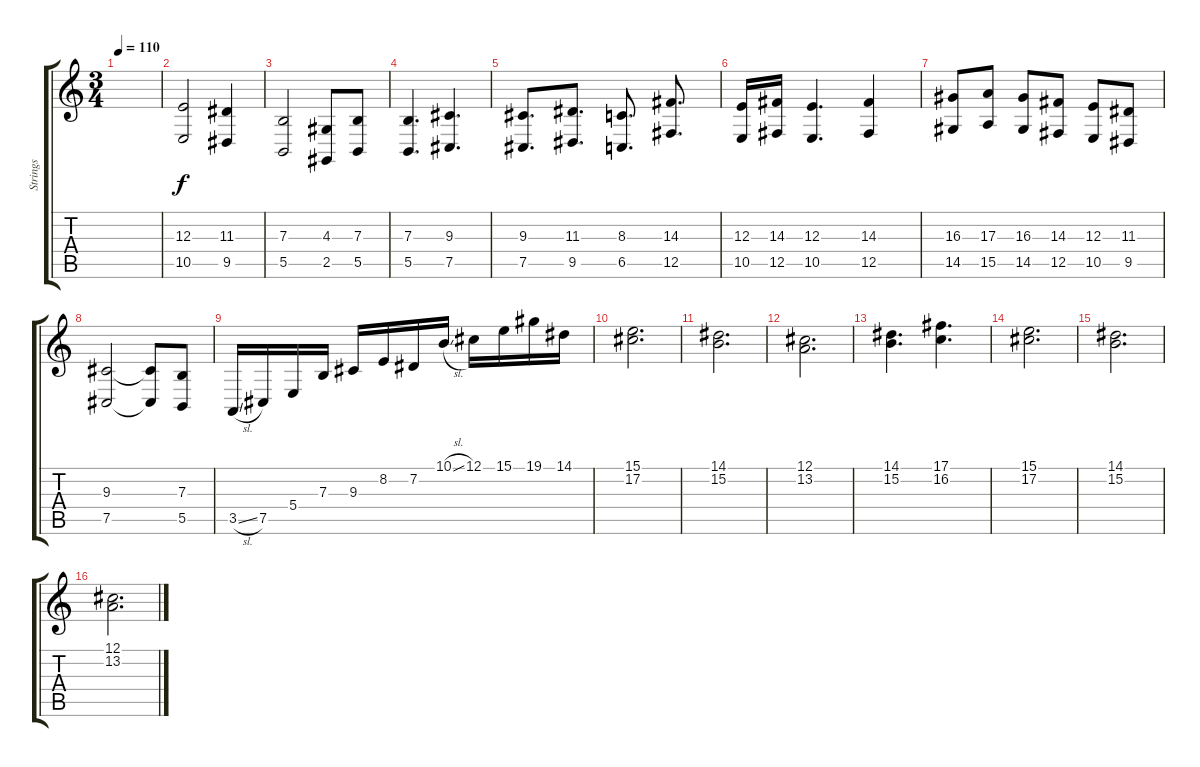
\track ("Strings" "Strings") {instrument tremolostrings}
\staff {score tabs}
\tuning (Db4 Ab3 E3 B2 Gb2 Db2) {hide}
\ts (3 4)
\tempo 110
\clef g2
\ks c
|
(12.3 10.5).2 (11.3 9.5).4 |
(7.3 5.5).2 (4.3 2.5).8 (7.3 5.5).8 |
(7.3 5.5).4{d} (9.3 7.5).4{d} |
(9.3 7.5).8{d} (11.3 9.5).8{d} (8.3 6.5).8{d} (14.3 12.5).8{d} |
(12.3 10.5).16 (14.3 12.5).16 (12.3 10.5).4{d} (14.3 12.5).4 |
(16.3 14.5).8 (17.3 15.5).8 (16.3 14.5).8 (14.3 12.5).8 (12.3 10.5).8 (11.3 9.5).8 |
(9.3 7.5).2 (9.3{t} 7.5{t}).8 (7.3 5.5).8 |
3.5{sl}.16 7.5.16 5.4.16 7.3.16 9.3.16 8.2.16 7.2.16 10.1{sl}.16 12.1.16 15.1.16 19.1.16 14.1.16 |
(15.1 17.2).2{d} |
(14.1 15.2).2{d} |
(12.1 13.2).2{d} |
(14.1 15.2).4{d} (17.1 16.2).4{d} |
(15.1 17.2).2{d} |
(14.1 15.2).2{d} |
(12.1 13.2).2{d}
